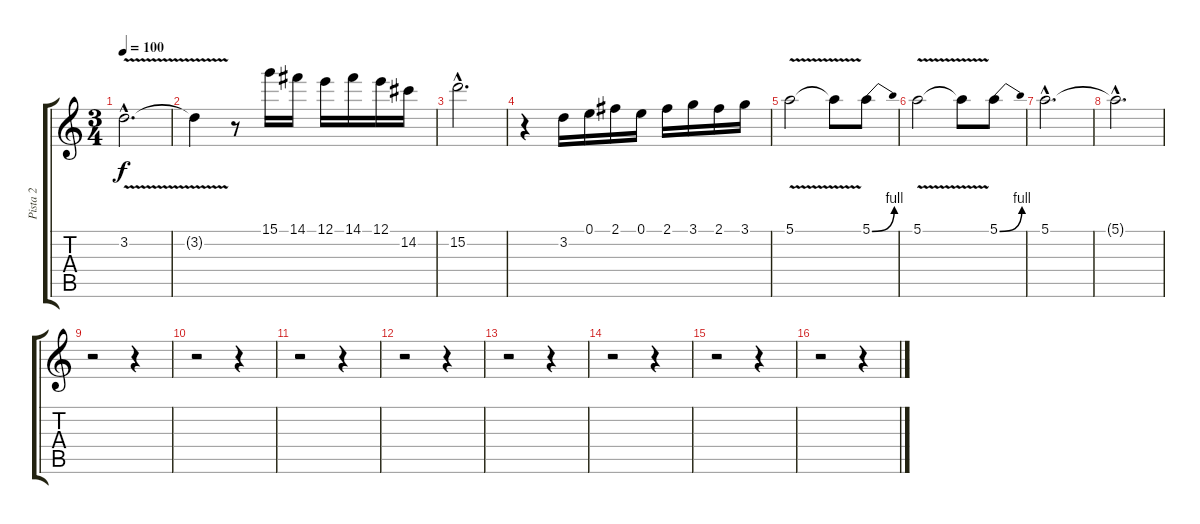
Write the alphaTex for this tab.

\track ("Pista 2" "Pista 2") {instrument overdrivenguitar}
\staff {score tabs}
\tuning (E4 B3 G3 D3 A2 E2) {hide}
\ts (3 4)
\tempo 100
\clef g2
\ks c
3.2{v hac}.2{d dy f} |
3.2{t}.4 r.8 15.1.16 14.1.16 12.1.16 14.1.16 12.1.16 14.2.16 |
15.2{hac}.2{d} |
r.4 3.2.16 0.1.16 2.1.16 0.1.16 2.1.16 3.1.16 2.1.16 3.1.16 |
5.1{v}.2 5.1{t}.8 5.1{be (bend 0 0 60 4)}.8 |
5.1{v}.2 5.1{t}.8 5.1{be (bend 0 0 60 4)}.8 |
5.1{hac}.2{d volume 5} |
5.1{hac t}.2{d} |
r.2 r.4 |
r.2 r.4 |
r.2 r.4 |
r.2 r.4 |
r.2 r.4 |
r.2 r.4 |
r.2 r.4 |
r.2 r.4
